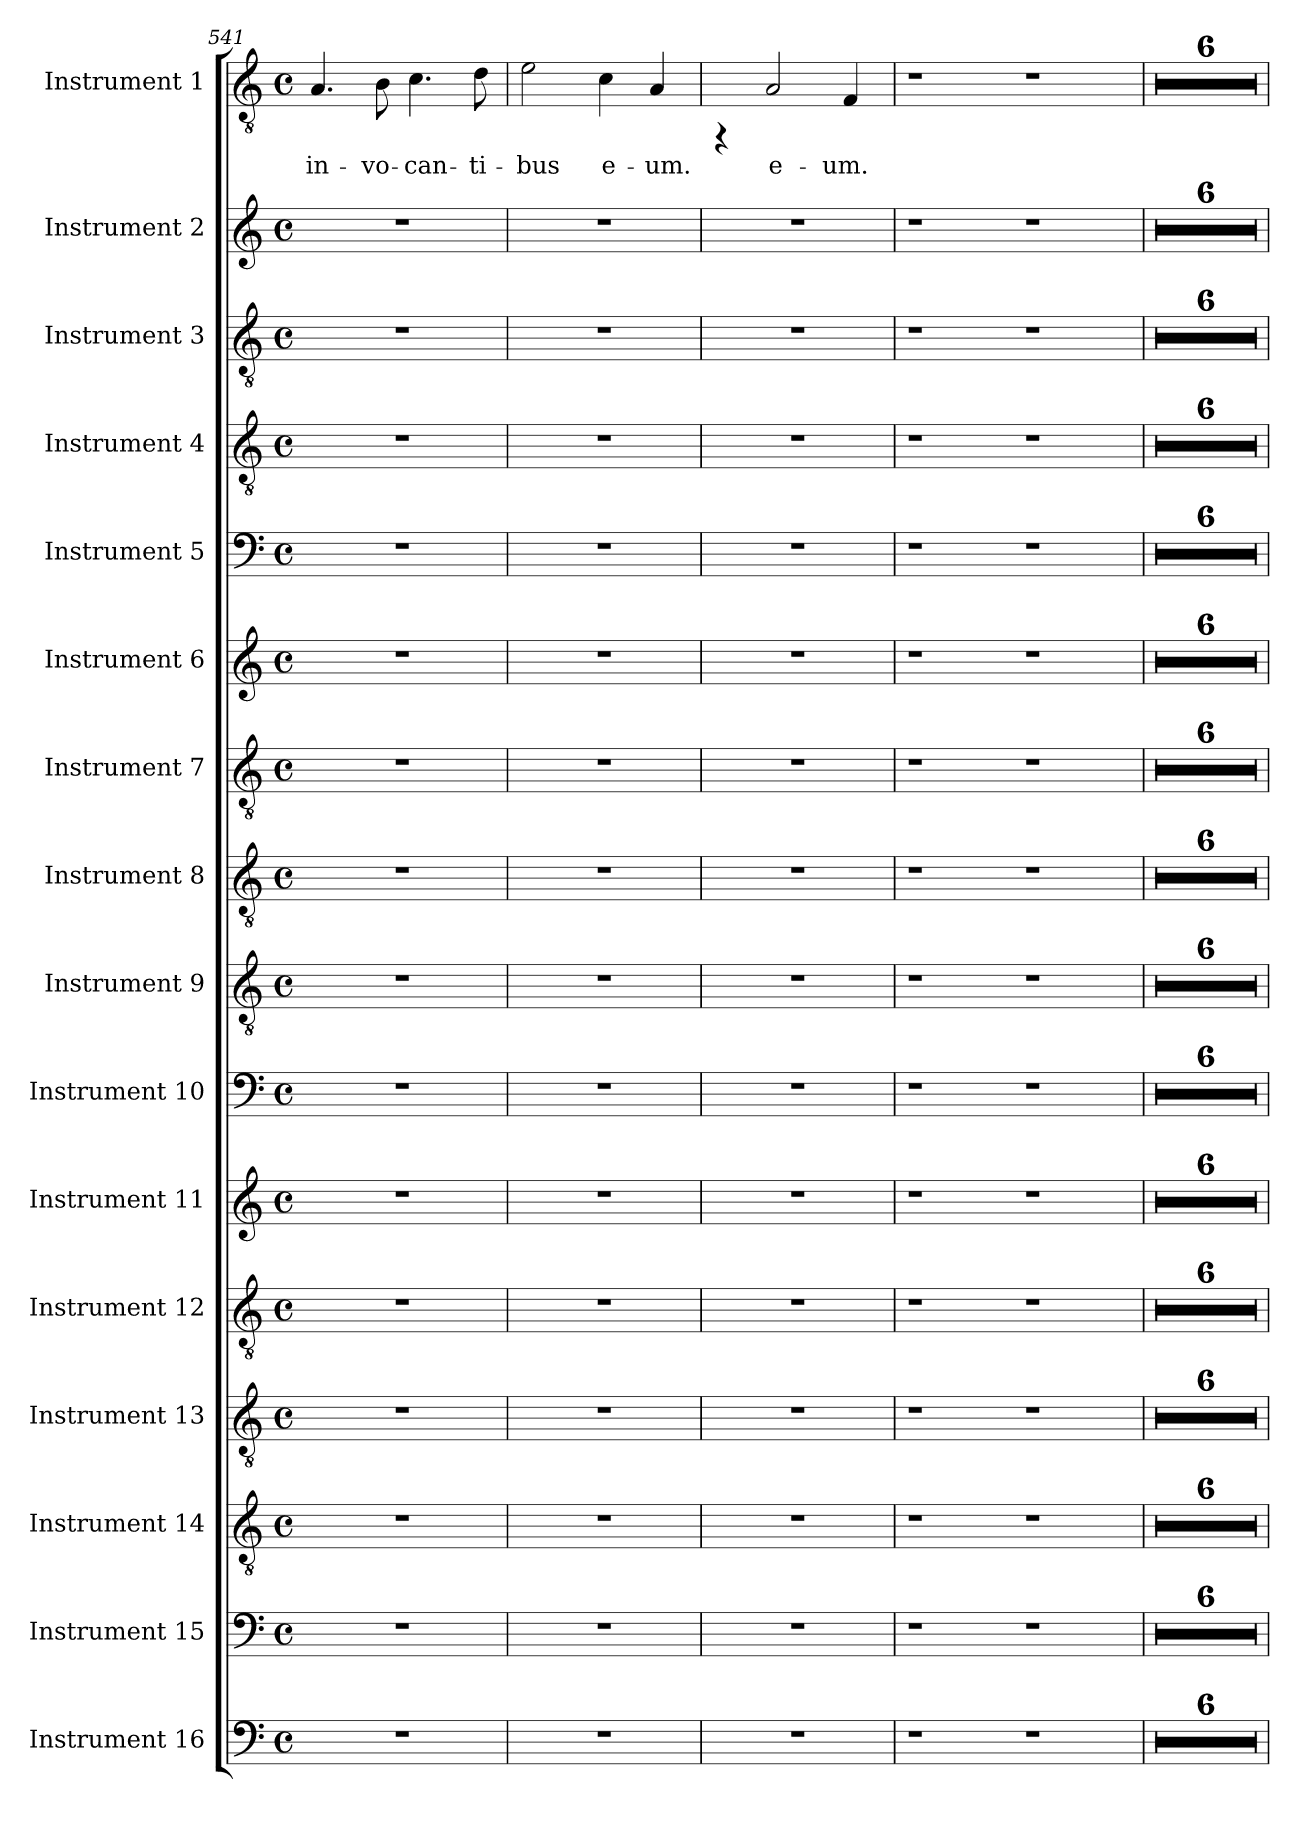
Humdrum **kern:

**kern	**kern	**kern	**kern	**kern	**kern	**kern	**kern	**kern	**kern	**kern	**kern	**kern	**kern	**kern	**kern	**text
*part16	*part15	*part14	*part13	*part12	*part11	*part10	*part9	*part8	*part7	*part6	*part5	*part4	*part3	*part2	*part1	*part1
*staff16	*staff15	*staff14	*staff13	*staff12	*staff11	*staff10	*staff9	*staff8	*staff7	*staff6	*staff5	*staff4	*staff3	*staff2	*staff1	*staff1
*I"Instrument 16	*I"Instrument 15	*I"Instrument 14	*I"Instrument 13	*I"Instrument 12	*I"Instrument 11	*I"Instrument 10	*I"Instrument 9	*I"Instrument 8	*I"Instrument 7	*I"Instrument 6	*I"Instrument 5	*I"Instrument 4	*I"Instrument 3	*I"Instrument 2	*I"Instrument 1	*
*clefF4	*clefF4	*clefGv2	*clefGv2	*clefGv2	*clefG2	*clefF4	*clefGv2	*clefGv2	*clefGv2	*clefG2	*clefF4	*clefGv2	*clefGv2	*clefG2	*clefGv2	*
*k[]	*k[]	*k[]	*k[]	*k[]	*k[]	*k[]	*k[]	*k[]	*k[]	*k[]	*k[]	*k[]	*k[]	*k[]	*k[]	*
*C:	*C:	*C:	*C:	*C:	*C:	*C:	*C:	*C:	*C:	*C:	*C:	*C:	*C:	*C:	*C:	*
*M4/4	*M4/4	*M4/4	*M4/4	*M4/4	*M4/4	*M4/4	*M4/4	*M4/4	*M4/4	*M4/4	*M4/4	*M4/4	*M4/4	*M4/4	*M4/4	*
*met(c)	*met(c)	*met(c)	*met(c)	*met(c)	*met(c)	*met(c)	*met(c)	*met(c)	*met(c)	*met(c)	*met(c)	*met(c)	*met(c)	*met(c)	*met(c)	*
=541	=541	=541	=541	=541	=541	=541	=541	=541	=541	=541	=541	=541	=541	=541	=541	=541
!	!	!	!	!	!	!	!	!	!	!	!	!	!	!	!	!LO:LY:b:cj
1r	1r	1r	1r	1r	1r	1r	1r	1r	1r	1r	1r	1r	1r	1r	4.A/	in-
!	!	!	!	!	!	!	!	!	!	!	!	!	!	!	!	!LO:LY:b:cj
.	.	.	.	.	.	.	.	.	.	.	.	.	.	.	8B\	-vo-
!	!	!	!	!	!	!	!	!	!	!	!	!	!	!	!	!LO:LY:b:cj
.	.	.	.	.	.	.	.	.	.	.	.	.	.	.	4.c\	-can-
!	!	!	!	!	!	!	!	!	!	!	!	!	!	!	!	!LO:LY:b:cj
.	.	.	.	.	.	.	.	.	.	.	.	.	.	.	8d\	-ti-
=542	=542	=542	=542	=542	=542	=542	=542	=542	=542	=542	=542	=542	=542	=542	=542	=542
!	!	!	!	!	!	!	!	!	!	!	!	!	!	!	!	!LO:LY:b:cj
1r	1r	1r	1r	1r	1r	1r	1r	1r	1r	1r	1r	1r	1r	1r	2e\	-bus
!	!	!	!	!	!	!	!	!	!	!	!	!	!	!	!	!LO:LY:b:cj
.	.	.	.	.	.	.	.	.	.	.	.	.	.	.	4c\	e-
!	!	!	!	!	!	!	!	!	!	!	!	!	!	!	!	!LO:LY:b:cj
.	.	.	.	.	.	.	.	.	.	.	.	.	.	.	4A/	-um.
=543	=543	=543	=543	=543	=543	=543	=543	=543	=543	=543	=543	=543	=543	=543	=543	=543
1r	1r	1r	1r	1r	1r	1r	1r	1r	1r	1r	1r	1r	1r	1r	4rFF	.
!	!	!	!	!	!	!	!	!	!	!	!	!	!	!	!	!LO:LY:b:cj
.	.	.	.	.	.	.	.	.	.	.	.	.	.	.	2A/	e-
!	!	!	!	!	!	!	!	!	!	!	!	!	!	!	!	!LO:LY:b:cj
.	.	.	.	.	.	.	.	.	.	.	.	.	.	.	4F/	-um.
=544	=544	=544	=544	=544	=544	=544	=544	=544	=544	=544	=544	=544	=544	=544	=544	=544
1r	1r	1r	1r	1r	1r	1r	1r	1r	1r	1r	1r	1r	1r	1r	1r	.
1r	1r	1r	1r	1r	1r	1r	1r	1r	1r	1r	1r	1r	1r	1r	1r	.
=545	=545	=545	=545	=545	=545	=545	=545	=545	=545	=545	=545	=545	=545	=545	=545	=545
1r	1r	1r	1r	1r	1r	1r	1r	1r	1r	1r	1r	1r	1r	1r	1r	.
=546	=546	=546	=546	=546	=546	=546	=546	=546	=546	=546	=546	=546	=546	=546	=546	=546
1r	1r	1r	1r	1r	1r	1r	1r	1r	1r	1r	1r	1r	1r	1r	1r	.
=547	=547	=547	=547	=547	=547	=547	=547	=547	=547	=547	=547	=547	=547	=547	=547	=547
1r	1r	1r	1r	1r	1r	1r	1r	1r	1r	1r	1r	1r	1r	1r	1r	.
=548	=548	=548	=548	=548	=548	=548	=548	=548	=548	=548	=548	=548	=548	=548	=548	=548
1r	1r	1r	1r	1r	1r	1r	1r	1r	1r	1r	1r	1r	1r	1r	1r	.
=549	=549	=549	=549	=549	=549	=549	=549	=549	=549	=549	=549	=549	=549	=549	=549	=549
1r	1r	1r	1r	1r	1r	1r	1r	1r	1r	1r	1r	1r	1r	1r	1r	.
=550	=550	=550	=550	=550	=550	=550	=550	=550	=550	=550	=550	=550	=550	=550	=550	=550
1r	1r	1r	1r	1r	1r	1r	1r	1r	1r	1r	1r	1r	1r	1r	1r	.
=	=	=	=	=	=	=	=	=	=	=	=	=	=	=	=	=
*-	*-	*-	*-	*-	*-	*-	*-	*-	*-	*-	*-	*-	*-	*-	*-	*-
